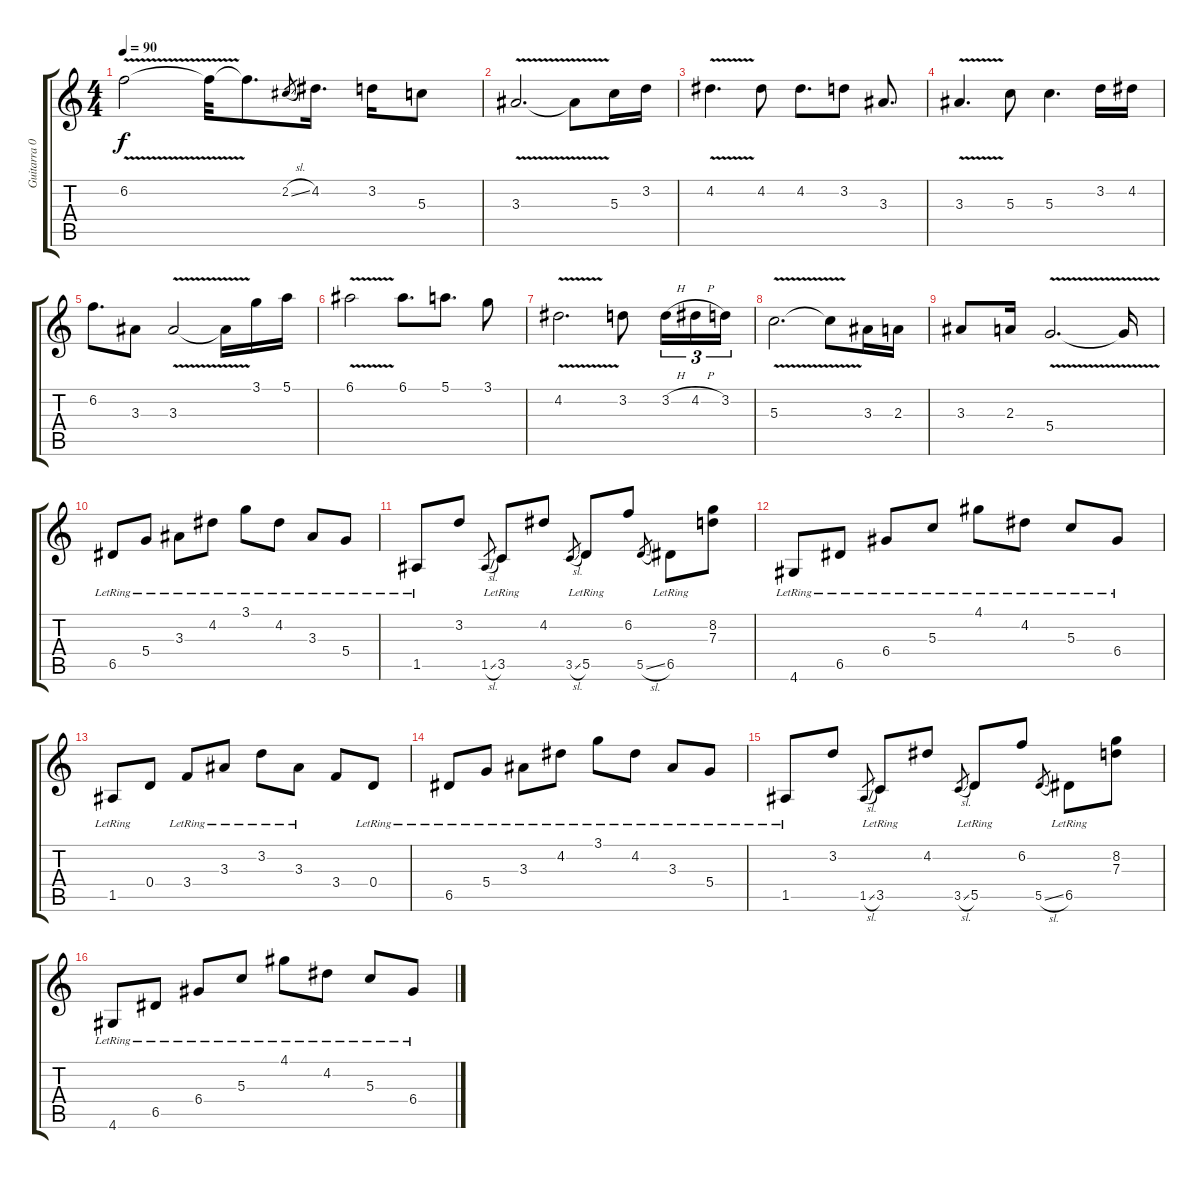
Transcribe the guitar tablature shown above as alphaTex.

\track ("Guitarra 01" "Guitarra 0") {instrument acousticguitarsteel}
\staff {score tabs}
\tuning (E4 B3 G3 D3 A2 E2) {hide}
\ts (4 4)
\tempo 90
\clef g2
\ks c
6.2{v}.2{dy f volume 16 balance 10 instrument electricguitarclean} 6.2{t}.32 6.2{t}.8{d} 2.2{sl}.8{gr} 4.2.16{d} 3.2.16 5.3.8 |
3.3{v}.2{d} 3.3{t}.8 5.3.16 3.2.16 |
4.2{v}.4{d} 4.2.8 4.2.8{d} 3.2.8 3.3.8{d} |
3.3{v}.4{d} 5.3.8 5.3.4{d} 3.2.16 4.2.16 |
6.2.8{d} 3.3.8 3.3{v}.2 3.3{t}.16 3.1.16 5.1.16 |
6.1{v}.2 6.1.8{d} 5.1.8{d} 3.1.8 |
4.2{v}.2{d} 3.2.8 3.2{h}.16{tu (3 2)} 4.2{h}.16{tu (3 2)} 3.2.16{tu (3 2)} |
5.3{v}.2{d} 5.3{t}.8 3.3.16 2.3.16 |
3.3.8 2.3.16 5.4{v}.2{d} 5.4{t}.16 |
6.5{lr}.8{volume 13 balance 12 instrument acousticguitarsteel} 5.4{lr}.8 3.3{lr}.8 4.2{lr}.8 3.1{lr}.8 4.2{lr}.8 3.3{lr}.8 5.4{lr}.8 |
1.5{lr}.8 3.2.8 1.5{sl}.8{gr} 3.5{lr}.8 4.2.8 3.5{sl}.8{gr} 5.5{lr}.8 6.2.8 5.5{sl}.8{gr} 6.5{lr}.8 (8.2 7.3).8 |
4.6{lr}.8 6.5{lr}.8 6.4{lr}.8 5.3{lr}.8 4.1{lr}.8 4.2{lr}.8 5.3{lr}.8 6.4{lr}.8 |
1.5{lr}.8 0.4.8 3.4{lr}.8 3.3{lr}.8 3.2{lr}.8 3.3{lr}.8 3.4.8 0.4{lr}.8 |
6.5{lr}.8 5.4{lr}.8 3.3{lr}.8 4.2{lr}.8 3.1{lr}.8 4.2{lr}.8 3.3{lr}.8 5.4{lr}.8 |
1.5{lr}.8 3.2.8 1.5{sl}.8{gr} 3.5{lr}.8 4.2.8 3.5{sl}.8{gr} 5.5{lr}.8 6.2.8 5.5{sl}.8{gr} 6.5{lr}.8 (8.2 7.3).8 |
4.6{lr}.8 6.5{lr}.8 6.4{lr}.8 5.3{lr}.8 4.1{lr}.8 4.2{lr}.8 5.3{lr}.8 6.4{lr}.8
